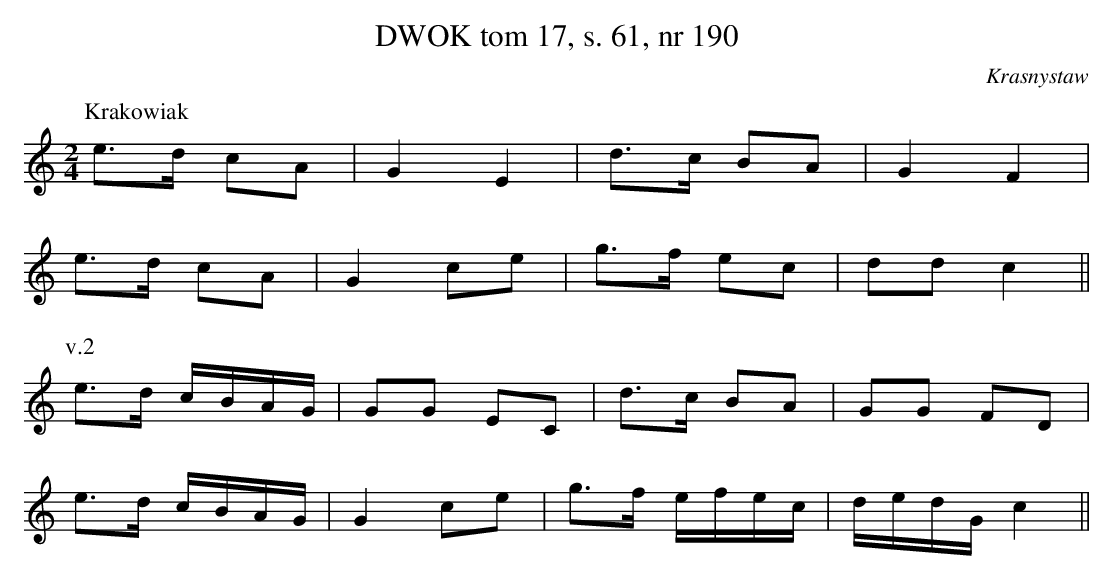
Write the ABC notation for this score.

X:1
T: DWOK tom 17, s. 61, nr 190
O: Krasnystaw
L: 1/16
M: 2/4
K: C
P:Krakowiak
e3d c2A2 | G4 E4 | d3c B2A2 | G4 F4 |
e3d c2A2 | G4 c2e2 | g3f e2c2 | d2d2 c4 ||
P:v.2
e3d cBAG | G2G2 E2C2 | d3c B2A2 | G2G2 F2D2 |
e3d cBAG | G4 c2e2 | g3f efec | dedG c4 ||
